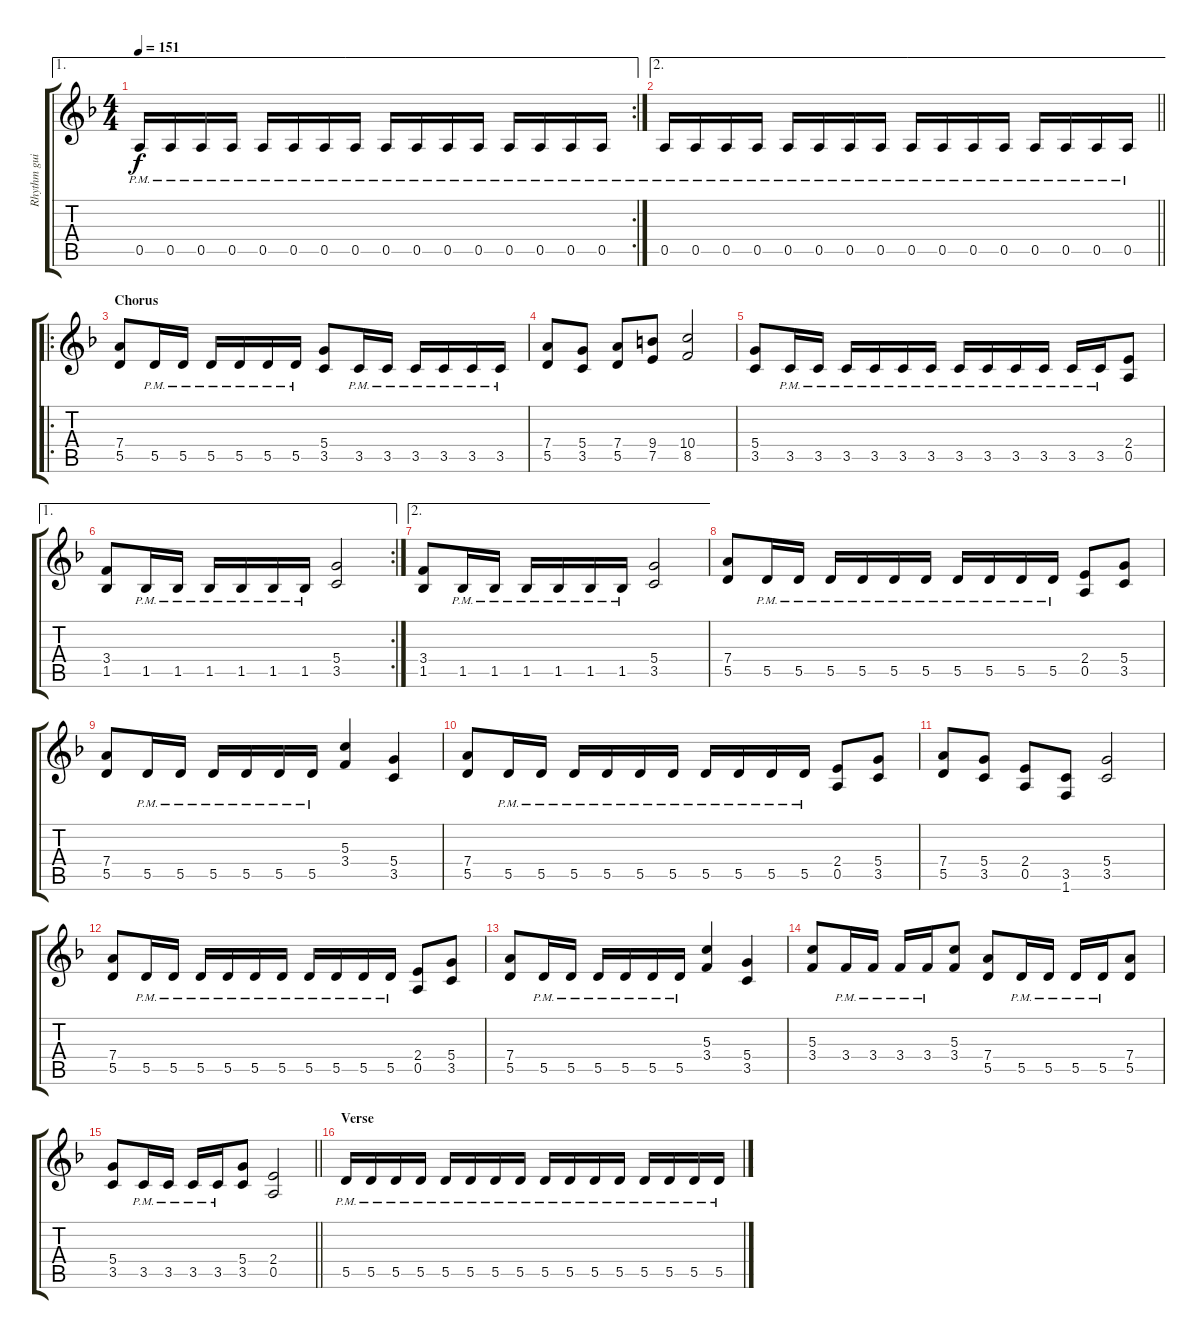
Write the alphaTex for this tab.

\track ("Rhythm guitar" "Rhythm gui") {instrument distortionguitar}
\staff {score tabs}
\tuning (E4 B3 G3 D3 A2 E2) {hide}
\ae 1
\rc 2
\ts (4 4)
\tempo 151
\clef g2
\ks dminor
0.5{pm}.16{dy f} 0.5{pm}.16 0.5{pm}.16 0.5{pm}.16 0.5{pm}.16 0.5{pm}.16 0.5{pm}.16 0.5{pm}.16 0.5{pm}.16 0.5{pm}.16 0.5{pm}.16 0.5{pm}.16 0.5{pm}.16 0.5{pm}.16 0.5{pm}.16 0.5{pm}.16 |
\ae 2
\barLineRight lightlight
0.5{pm}.16 0.5{pm}.16 0.5{pm}.16 0.5{pm}.16 0.5{pm}.16 0.5{pm}.16 0.5{pm}.16 0.5{pm}.16 0.5{pm}.16 0.5{pm}.16 0.5{pm}.16 0.5{pm}.16 0.5{pm}.16 0.5{pm}.16 0.5{pm}.16 0.5{pm}.16 |
\ro
\section ("" "Chorus")
(7.4 5.5).8 5.5{pm}.16 5.5{pm}.16 5.5{pm}.16 5.5{pm}.16 5.5{pm}.16 5.5{pm}.16 (5.4 3.5).8 3.5{pm}.16 3.5{pm}.16 3.5{pm}.16 3.5{pm}.16 3.5{pm}.16 3.5{pm}.16 |
(7.4 5.5).8 (5.4 3.5).8 (7.4 5.5).8 (9.4 7.5).8 (10.4 8.5).2 |
(5.4 3.5).8 3.5{pm}.16 3.5{pm}.16 3.5{pm}.16 3.5{pm}.16 3.5{pm}.16 3.5{pm}.16 3.5{pm}.16 3.5{pm}.16 3.5{pm}.16 3.5{pm}.16 3.5{pm}.16 3.5{pm}.16 (2.4 0.5).8 |
\ae 1
\rc 2
(3.4 1.5).8 1.5{pm}.16 1.5{pm}.16 1.5{pm}.16 1.5{pm}.16 1.5{pm}.16 1.5{pm}.16 (5.4 3.5).2 |
\ae 2
(3.4 1.5).8 1.5{pm}.16 1.5{pm}.16 1.5{pm}.16 1.5{pm}.16 1.5{pm}.16 1.5{pm}.16 (5.4 3.5).2 |
(7.4 5.5).8 5.5{pm}.16 5.5{pm}.16 5.5{pm}.16 5.5{pm}.16 5.5{pm}.16 5.5{pm}.16 5.5{pm}.16 5.5{pm}.16 5.5{pm}.16 5.5{pm}.16 (2.4 0.5).8 (5.4 3.5).8 |
(7.4 5.5).8 5.5{pm}.16 5.5{pm}.16 5.5{pm}.16 5.5{pm}.16 5.5{pm}.16 5.5{pm}.16 (5.3 3.4).4 (5.4 3.5).4 |
(7.4 5.5).8 5.5{pm}.16 5.5{pm}.16 5.5{pm}.16 5.5{pm}.16 5.5{pm}.16 5.5{pm}.16 5.5{pm}.16 5.5{pm}.16 5.5{pm}.16 5.5{pm}.16 (2.4 0.5).8 (5.4 3.5).8 |
(7.4 5.5).8 (5.4 3.5).8 (2.4 0.5).8 (3.5 1.6).8 (5.4 3.5).2 |
(7.4 5.5).8 5.5{pm}.16 5.5{pm}.16 5.5{pm}.16 5.5{pm}.16 5.5{pm}.16 5.5{pm}.16 5.5{pm}.16 5.5{pm}.16 5.5{pm}.16 5.5{pm}.16 (2.4 0.5).8 (5.4 3.5).8 |
(7.4 5.5).8 5.5{pm}.16 5.5{pm}.16 5.5{pm}.16 5.5{pm}.16 5.5{pm}.16 5.5{pm}.16 (5.3 3.4).4 (5.4 3.5).4 |
(5.3 3.4).8 3.4{pm}.16 3.4{pm}.16 3.4{pm}.16 3.4{pm}.16 (5.3 3.4).8 (7.4 5.5).8 5.5{pm}.16 5.5{pm}.16 5.5{pm}.16 5.5{pm}.16 (7.4 5.5).8 |
\barLineRight lightlight
(5.4 3.5).8 3.5{pm}.16 3.5{pm}.16 3.5{pm}.16 3.5{pm}.16 (5.4 3.5).8 (2.4 0.5).2 |
\section ("" "Verse")
5.5{pm}.16 5.5{pm}.16 5.5{pm}.16 5.5{pm}.16 5.5{pm}.16 5.5{pm}.16 5.5{pm}.16 5.5{pm}.16 5.5{pm}.16 5.5{pm}.16 5.5{pm}.16 5.5{pm}.16 5.5{pm}.16 5.5{pm}.16 5.5{pm}.16 5.5{pm}.16
